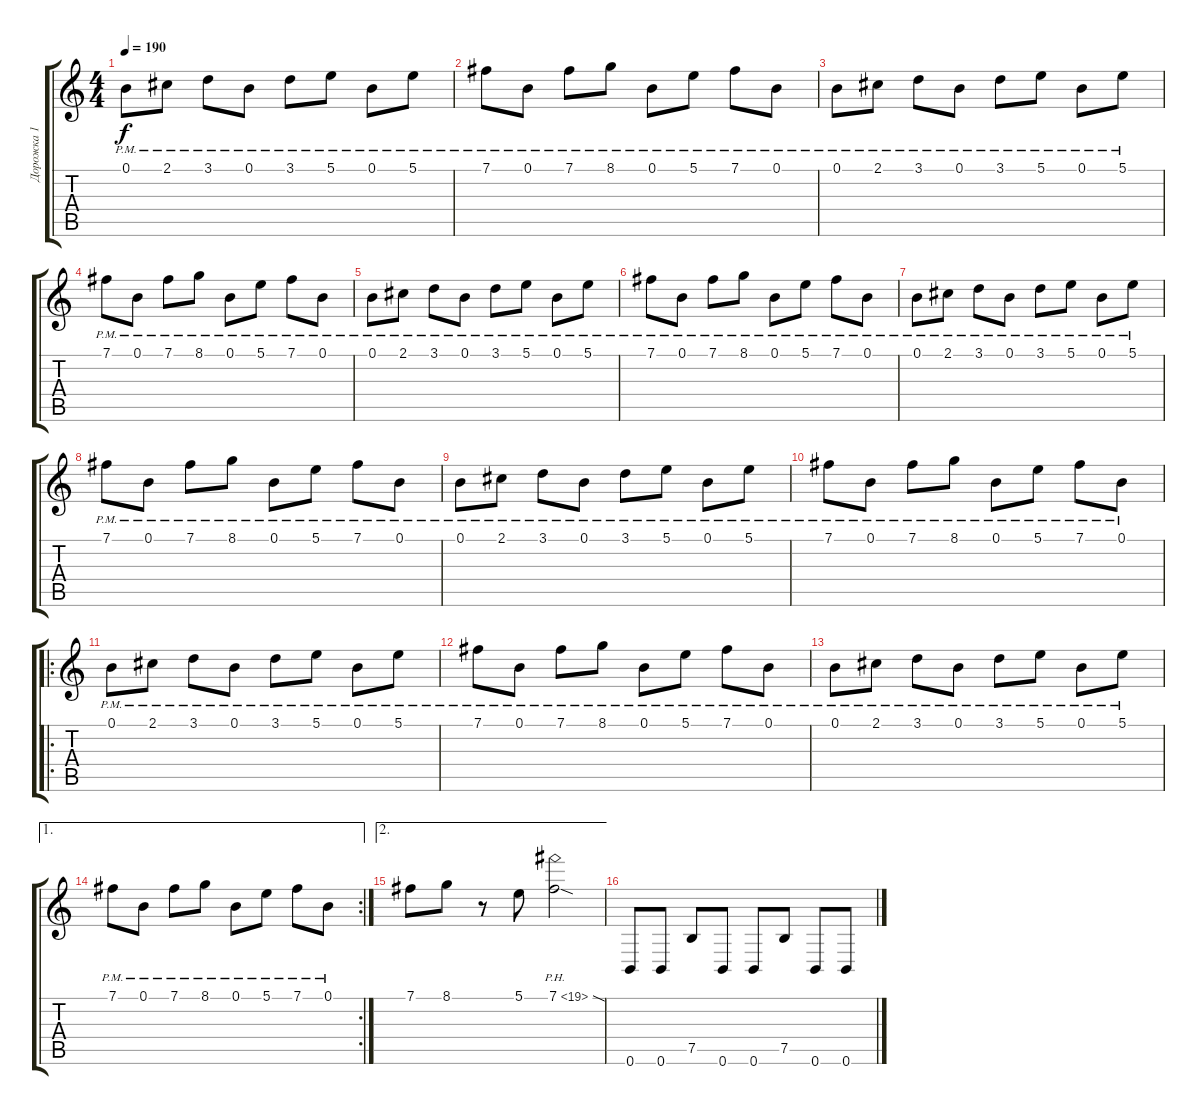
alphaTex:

\track ("Дорожка 1" "Дорожка 1") {instrument distortionguitar}
\staff {score tabs}
\tuning (B3 Gb3 D3 A2 E2 B1) {hide}
\ts (4 4)
\tempo 190
\clef g2
\ks c
0.1{pm}.8{dy f} 2.1{pm}.8 3.1{pm}.8 0.1{pm}.8 3.1{pm}.8 5.1{pm}.8 0.1{pm}.8 5.1{pm}.8 |
7.1{pm}.8 0.1{pm}.8 7.1{pm}.8 8.1{pm}.8 0.1{pm}.8 5.1{pm}.8 7.1{pm}.8 0.1{pm}.8 |
0.1{pm}.8 2.1{pm}.8 3.1{pm}.8 0.1{pm}.8 3.1{pm}.8 5.1{pm}.8 0.1{pm}.8 5.1{pm}.8 |
7.1{pm}.8 0.1{pm}.8 7.1{pm}.8 8.1{pm}.8 0.1{pm}.8 5.1{pm}.8 7.1{pm}.8 0.1{pm}.8 |
0.1{pm}.8 2.1{pm}.8 3.1{pm}.8 0.1{pm}.8 3.1{pm}.8 5.1{pm}.8 0.1{pm}.8 5.1{pm}.8 |
7.1{pm}.8 0.1{pm}.8 7.1{pm}.8 8.1{pm}.8 0.1{pm}.8 5.1{pm}.8 7.1{pm}.8 0.1{pm}.8 |
0.1{pm}.8 2.1{pm}.8 3.1{pm}.8 0.1{pm}.8 3.1{pm}.8 5.1{pm}.8 0.1{pm}.8 5.1{pm}.8 |
7.1{pm}.8 0.1{pm}.8 7.1{pm}.8 8.1{pm}.8 0.1{pm}.8 5.1{pm}.8 7.1{pm}.8 0.1{pm}.8 |
0.1{pm}.8 2.1{pm}.8 3.1{pm}.8 0.1{pm}.8 3.1{pm}.8 5.1{pm}.8 0.1{pm}.8 5.1{pm}.8 |
7.1{pm}.8 0.1{pm}.8 7.1{pm}.8 8.1{pm}.8 0.1{pm}.8 5.1{pm}.8 7.1{pm}.8 0.1{pm}.8 |
\ro
0.1{pm}.8 2.1{pm}.8 3.1{pm}.8 0.1{pm}.8 3.1{pm}.8 5.1{pm}.8 0.1{pm}.8 5.1{pm}.8 |
7.1{pm}.8 0.1{pm}.8 7.1{pm}.8 8.1{pm}.8 0.1{pm}.8 5.1{pm}.8 7.1{pm}.8 0.1{pm}.8 |
0.1{pm}.8 2.1{pm}.8 3.1{pm}.8 0.1{pm}.8 3.1{pm}.8 5.1{pm}.8 0.1{pm}.8 5.1{pm}.8 |
\ae 1
\rc 2
7.1{pm}.8 0.1{pm}.8 7.1{pm}.8 8.1{pm}.8 0.1{pm}.8 5.1{pm}.8 7.1{pm}.8 0.1{pm}.8 |
\ae 2
7.1.8 8.1.8 r.8 5.1.8 7.1{ph 12 sod}.2 |
0.6.8 0.6.8 7.5.8 0.6.8 0.6.8 7.5.8 0.6.8 0.6.8
